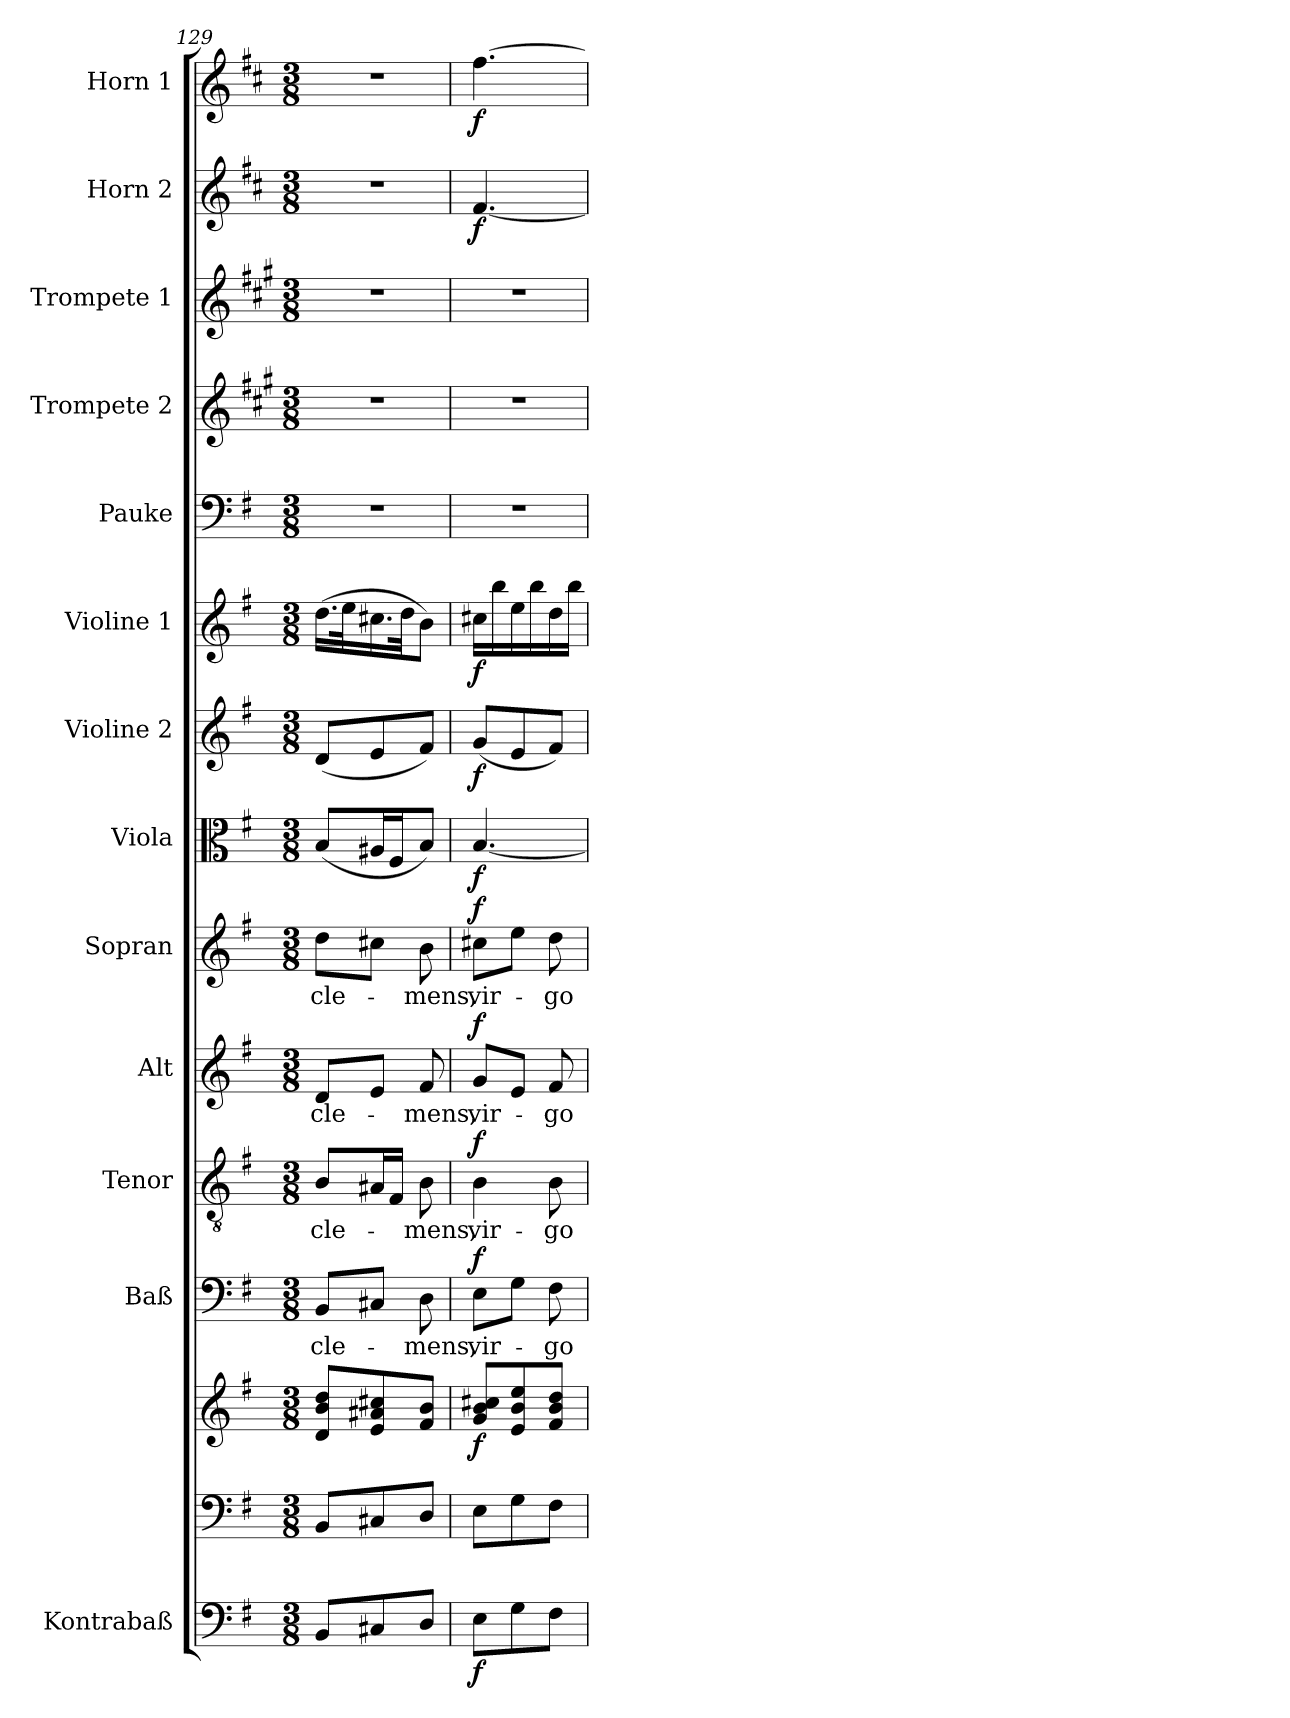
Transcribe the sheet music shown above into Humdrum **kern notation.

**kern	**dynam	**kern	**kern	**dynam	**kern	**text	**dynam	**kern	**text	**dynam	**kern	**text	**dynam	**kern	**text	**dynam	**kern	**dynam	**kern	**dynam	**kern	**dynam	**kern	**kern	**kern	**kern	**dynam	**kern	**dynam
*part14	*part14	*part13	*part13	*part13	*part12	*part12	*part12	*part11	*part11	*part11	*part10	*part10	*part10	*part9	*part9	*part9	*part8	*part8	*part7	*part7	*part6	*part6	*part5	*part4	*part3	*part2	*part2	*part1	*part1
*staff15	*staff15	*staff14	*staff13	*staff13/14	*staff12	*staff12	*staff12	*staff11	*staff11	*staff11	*staff10	*staff10	*staff10	*staff9	*staff9	*staff9	*staff8	*staff8	*staff7	*staff7	*staff6	*staff6	*staff5	*staff4	*staff3	*staff2	*staff2	*staff1	*staff1
*I"Kontrabaß	*	*	*	*	*I"Baß	*	*	*I"Tenor	*	*	*I"Alt	*	*	*I"Sopran	*	*	*I"Viola	*	*I"Violine 2	*	*I"Violine 1	*	*I"Pauke	*I"Trompete 2	*I"Trompete 1	*I"Horn 2	*	*I"Horn 1	*
*I'Kb.	*	*	*	*	*	*	*	*	*	*	*	*	*	*	*	*	*I'Vla.	*	*I'Vl. 2	*	*I'Vl. 1	*	*	*I'Tr. 2	*I'Tr. 1	*I'Hr. 2	*	*I'Hr. 1	*
*clefF4	*	*clefF4	*clefG2	*	*clefF4	*	*	*clefGv2	*	*	*clefG2	*	*	*clefG2	*	*	*clefC3	*	*clefG2	*	*clefG2	*	*clefF4	*clefG2	*clefG2	*clefG2	*	*clefG2	*
*ITrd7c12	*	*	*	*	*	*	*	*	*	*	*	*	*	*	*	*	*	*	*	*	*	*	*	*ITrd1c2	*ITrd1c2	*ITrd4c7	*	*ITrd4c7	*
*k[f#]	*	*k[f#]	*k[f#]	*	*k[f#]	*	*	*k[f#]	*	*	*k[f#]	*	*	*k[f#]	*	*	*k[f#]	*	*k[f#]	*	*k[f#]	*	*k[f#]	*k[f#]	*k[f#]	*k[f#]	*	*k[f#]	*
*G:	*	*G:	*G:	*	*G:	*	*	*G:	*	*	*G:	*	*	*G:	*	*	*G:	*	*G:	*	*G:	*	*G:	*G:	*G:	*G:	*	*G:	*
*M3/8	*	*M3/8	*M3/8	*	*M3/8	*	*	*M3/8	*	*	*M3/8	*	*	*M3/8	*	*	*M3/8	*	*M3/8	*	*M3/8	*	*M3/8	*M3/8	*M3/8	*M3/8	*	*M3/8	*
=129	=129	=129	=129	=129	=129	=129	=129	=129	=129	=129	=129	=129	=129	=129	=129	=129	=129	=129	=129	=129	=129	=129	=129	=129	=129	=129	=129	=129	=129
!	!	!	!	!	!	!LO:LY:b	!	!	!LO:LY:b	!	!	!LO:LY:b	!	!	!LO:LY:b	!	!	!	!	!	!	!	!	!	!	!	!	!	!
8BBB/L	.	8BB/L	8d/ 8b/ 8dd/L	.	8BB/L	cle-	.	8B/L	cle-	.	8d/L	cle-	.	8dd\L	cle-	.	(<8B/L	.	(<8d/L	.	(>16.dd\LL	.	4.r	4.r	4.r	4.r	.	4.r	.
.	.	.	.	.	.	.	.	.	.	.	.	.	.	.	.	.	.	.	.	.	32ee\k	.	.	.	.	.	.	.	.
8CC#X/	.	8C#X/	8e/ 8a#X/ 8cc#X/	.	8C#X/J	.	.	16A#X/L	.	.	8e/J	.	.	8cc#X\J	.	.	16A#X/L	.	8e/	.	16.cc#X\	.	.	.	.	.	.	.	.
.	.	.	.	.	.	.	.	16F#/JJ	.	.	.	.	.	.	.	.	16F#/J	.	.	.	.	.	.	.	.	.	.	.	.
.	.	.	.	.	.	.	.	.	.	.	.	.	.	.	.	.	.	.	.	.	32dd\Jk	.	.	.	.	.	.	.	.
!	!	!	!	!	!	!LO:LY:b	!	!	!LO:LY:b	!	!	!LO:LY:b	!	!	!LO:LY:b	!	!	!	!	!	!	!	!	!	!	!	!	!	!
8DD/J	.	8D/J	8f#/ 8b/J	.	8D\	-mens,	.	8B\	-mens,	.	8f#/	-mens,	.	8b\	-mens,	.	8B/J)	.	8f#/J)	.	8b\J)	.	.	.	.	.	.	.	.
=130	=130	=130	=130	=130	=130	=130	=130	=130	=130	=130	=130	=130	=130	=130	=130	=130	=130	=130	=130	=130	=130	=130	=130	=130	=130	=130	=130	=130	=130
!	!LO:DY:b	!	!	!LO:DY:b	!	!LO:LY:b	!LO:DY:a	!	!LO:LY:b	!LO:DY:a	!	!LO:LY:b	!LO:DY:a	!	!LO:LY:b	!LO:DY:a	!	!LO:DY:b	!	!LO:DY:b	!	!LO:DY:b	!	!	!	!	!LO:DY:b	!	!LO:DY:b
8EE\L	f	8E\L	8g/ 8b/ 8cc#X/L	f	8E\L	vir-	f	4B\	vir-	f	8g/L	vir-	f	8cc#X\L	vir-	f	[4.B/	f	(<8g/L	f	16cc#X\LL	f	4.r	4.r	4.r	[4.B/	f	[4.b\	f
.	.	.	.	.	.	.	.	.	.	.	.	.	.	.	.	.	.	.	.	.	16bb\	.	.	.	.	.	.	.	.
8GG\	.	8G\	8e/ 8b/ 8ee/	.	8G\J	.	.	.	.	.	8e/J	.	.	8ee\J	.	.	.	.	8e/	.	16ee\	.	.	.	.	.	.	.	.
.	.	.	.	.	.	.	.	.	.	.	.	.	.	.	.	.	.	.	.	.	16bb\	.	.	.	.	.	.	.	.
!	!	!	!	!	!	!LO:LY:b	!	!	!LO:LY:b	!	!	!LO:LY:b	!	!	!LO:LY:b	!	!	!	!	!	!	!	!	!	!	!	!	!	!
8FF#\J	.	8F#\J	8f#/ 8b/ 8dd/J	.	8F#\	-go	.	8B\	-go	.	8f#/	-go	.	8dd\	-go	.	.	.	8f#/J)	.	16dd\	.	.	.	.	.	.	.	.
.	.	.	.	.	.	.	.	.	.	.	.	.	.	.	.	.	.	.	.	.	16bb\JJ	.	.	.	.	.	.	.	.
=	=	=	=	=	=	=	=	=	=	=	=	=	=	=	=	=	=	=	=	=	=	=	=	=	=	=	=	=	=
*-	*-	*-	*-	*-	*-	*-	*-	*-	*-	*-	*-	*-	*-	*-	*-	*-	*-	*-	*-	*-	*-	*-	*-	*-	*-	*-	*-	*-	*-
